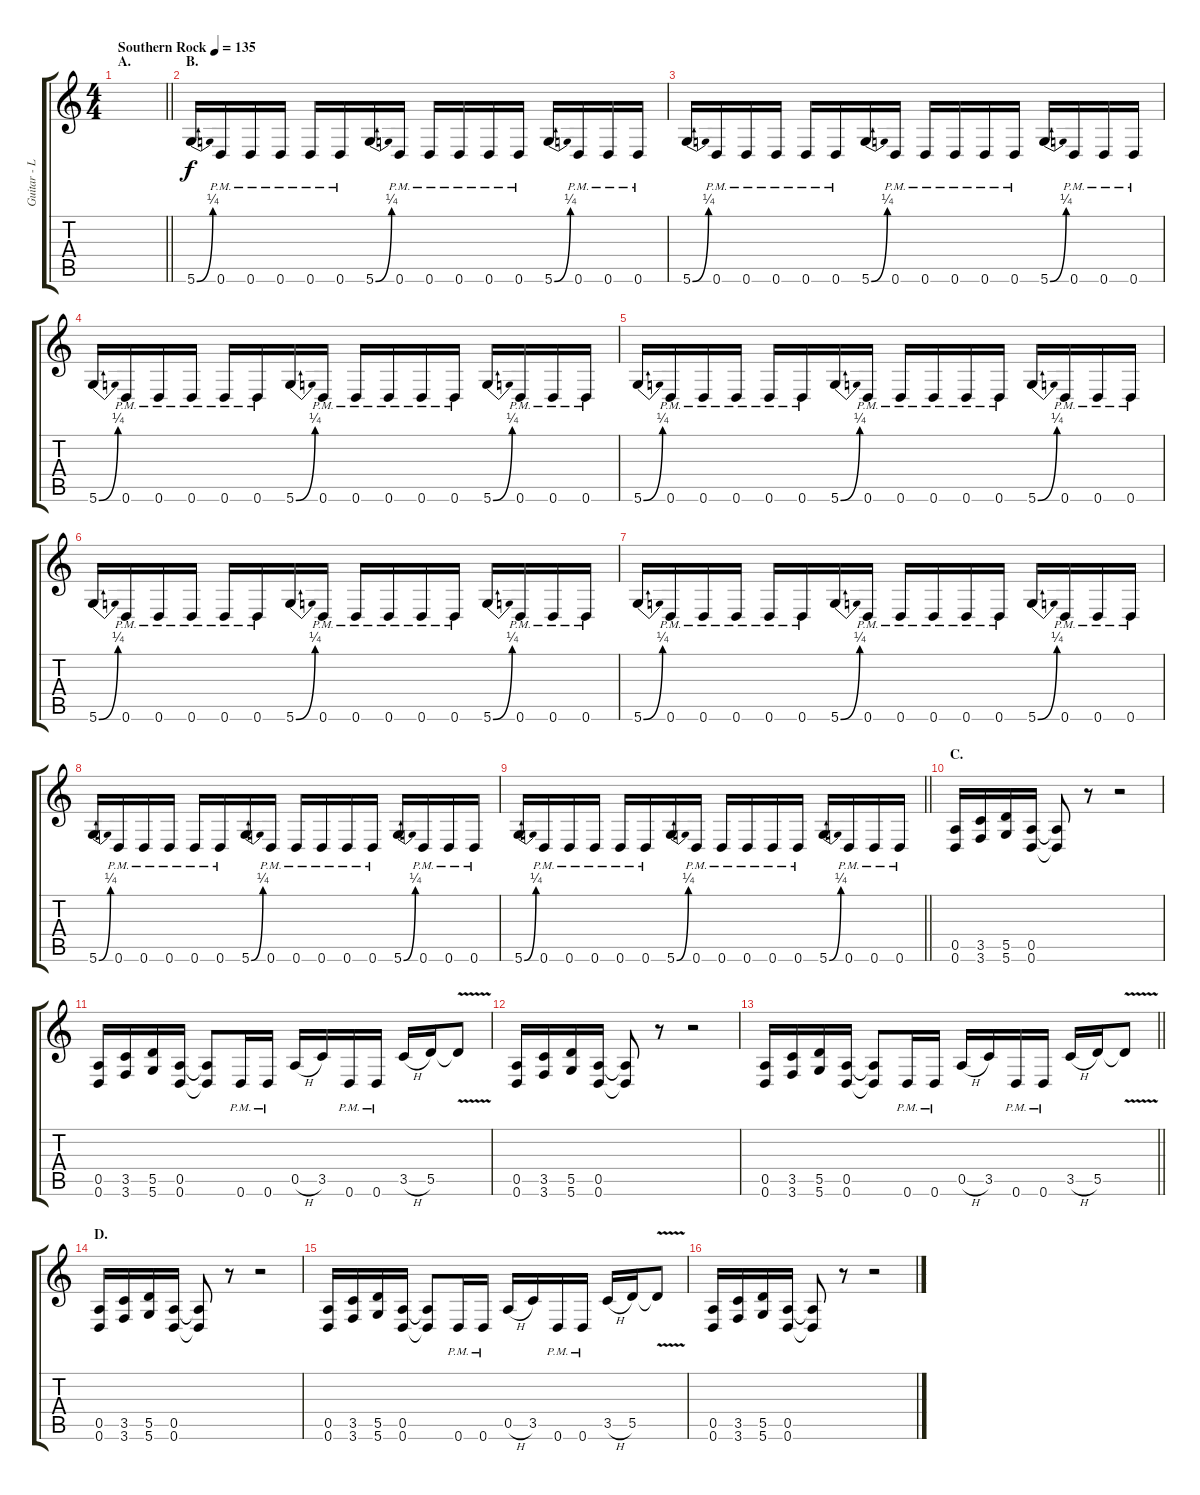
\track ("Guitar - Left" "Guitar - L") {instrument distortionguitar}
\staff {score tabs}
\tuning (E4 B3 G3 D3 A2 D2) {hide}
\ts (4 4)
\section ("" "A.")
\tempo (135 "Southern Rock")
\clef g2
\barLineRight lightlight
\ks c
|
\section ("" "B.")
5.6{be (bend 0 0 60 1)}.16 0.6{pm}.16 0.6{pm}.16 0.6{pm}.16 0.6{pm}.16 0.6{pm}.16 5.6{be (bend 0 0 60 1)}.16 0.6{pm}.16 0.6{pm}.16 0.6{pm}.16 0.6{pm}.16 0.6{pm}.16 5.6{be (bend 0 0 60 1)}.16 0.6{pm}.16 0.6{pm}.16 0.6{pm}.16 |
5.6{be (bend 0 0 60 1)}.16 0.6{pm}.16 0.6{pm}.16 0.6{pm}.16 0.6{pm}.16 0.6{pm}.16 5.6{be (bend 0 0 60 1)}.16 0.6{pm}.16 0.6{pm}.16 0.6{pm}.16 0.6{pm}.16 0.6{pm}.16 5.6{be (bend 0 0 60 1)}.16 0.6{pm}.16 0.6{pm}.16 0.6{pm}.16 |
5.6{be (bend 0 0 60 1)}.16 0.6{pm}.16 0.6{pm}.16 0.6{pm}.16 0.6{pm}.16 0.6{pm}.16 5.6{be (bend 0 0 60 1)}.16 0.6{pm}.16 0.6{pm}.16 0.6{pm}.16 0.6{pm}.16 0.6{pm}.16 5.6{be (bend 0 0 60 1)}.16 0.6{pm}.16 0.6{pm}.16 0.6{pm}.16 |
5.6{be (bend 0 0 60 1)}.16 0.6{pm}.16 0.6{pm}.16 0.6{pm}.16 0.6{pm}.16 0.6{pm}.16 5.6{be (bend 0 0 60 1)}.16 0.6{pm}.16 0.6{pm}.16 0.6{pm}.16 0.6{pm}.16 0.6{pm}.16 5.6{be (bend 0 0 60 1)}.16 0.6{pm}.16 0.6{pm}.16 0.6{pm}.16 |
5.6{be (bend 0 0 60 1)}.16 0.6{pm}.16 0.6{pm}.16 0.6{pm}.16 0.6{pm}.16 0.6{pm}.16 5.6{be (bend 0 0 60 1)}.16 0.6{pm}.16 0.6{pm}.16 0.6{pm}.16 0.6{pm}.16 0.6{pm}.16 5.6{be (bend 0 0 60 1)}.16 0.6{pm}.16 0.6{pm}.16 0.6{pm}.16 |
5.6{be (bend 0 0 60 1)}.16 0.6{pm}.16 0.6{pm}.16 0.6{pm}.16 0.6{pm}.16 0.6{pm}.16 5.6{be (bend 0 0 60 1)}.16 0.6{pm}.16 0.6{pm}.16 0.6{pm}.16 0.6{pm}.16 0.6{pm}.16 5.6{be (bend 0 0 60 1)}.16 0.6{pm}.16 0.6{pm}.16 0.6{pm}.16 |
5.6{be (bend 0 0 60 1)}.16 0.6{pm}.16 0.6{pm}.16 0.6{pm}.16 0.6{pm}.16 0.6{pm}.16 5.6{be (bend 0 0 60 1)}.16 0.6{pm}.16 0.6{pm}.16 0.6{pm}.16 0.6{pm}.16 0.6{pm}.16 5.6{be (bend 0 0 60 1)}.16 0.6{pm}.16 0.6{pm}.16 0.6{pm}.16 |
\barLineRight lightlight
5.6{be (bend 0 0 60 1)}.16 0.6{pm}.16 0.6{pm}.16 0.6{pm}.16 0.6{pm}.16 0.6{pm}.16 5.6{be (bend 0 0 60 1)}.16 0.6{pm}.16 0.6{pm}.16 0.6{pm}.16 0.6{pm}.16 0.6{pm}.16 5.6{be (bend 0 0 60 1)}.16 0.6{pm}.16 0.6{pm}.16 0.6{pm}.16 |
\section ("" "C.")
(0.5 0.6).16 (3.5 3.6).16 (5.5 5.6).16 (0.5 0.6).16 (0.5{t} 0.6{t}).8 r.8 r.2 |
(0.5 0.6).16 (3.5 3.6).16 (5.5 5.6).16 (0.5 0.6).16 (0.5{t} 0.6{t}).8 0.6{pm}.16 0.6{pm}.16 0.5{h}.16 3.5.16 0.6{pm}.16 0.6{pm}.16 3.5{h}.16 5.5.16 5.5{v t}.8 |
(0.5 0.6).16 (3.5 3.6).16 (5.5 5.6).16 (0.5 0.6).16 (0.5{t} 0.6{t}).8 r.8 r.2 |
\barLineRight lightlight
(0.5 0.6).16 (3.5 3.6).16 (5.5 5.6).16 (0.5 0.6).16 (0.5{t} 0.6{t}).8 0.6{pm}.16 0.6{pm}.16 0.5{h}.16 3.5.16 0.6{pm}.16 0.6{pm}.16 3.5{h}.16 5.5.16 5.5{v t}.8 |
\section ("" "D.")
(0.5 0.6).16 (3.5 3.6).16 (5.5 5.6).16 (0.5 0.6).16 (0.5{t} 0.6{t}).8 r.8 r.2 |
(0.5 0.6).16 (3.5 3.6).16 (5.5 5.6).16 (0.5 0.6).16 (0.5{t} 0.6{t}).8 0.6{pm}.16 0.6{pm}.16 0.5{h}.16 3.5.16 0.6{pm}.16 0.6{pm}.16 3.5{h}.16 5.5.16 5.5{v t}.8 |
(0.5 0.6).16 (3.5 3.6).16 (5.5 5.6).16 (0.5 0.6).16 (0.5{t} 0.6{t}).8 r.8 r.2
